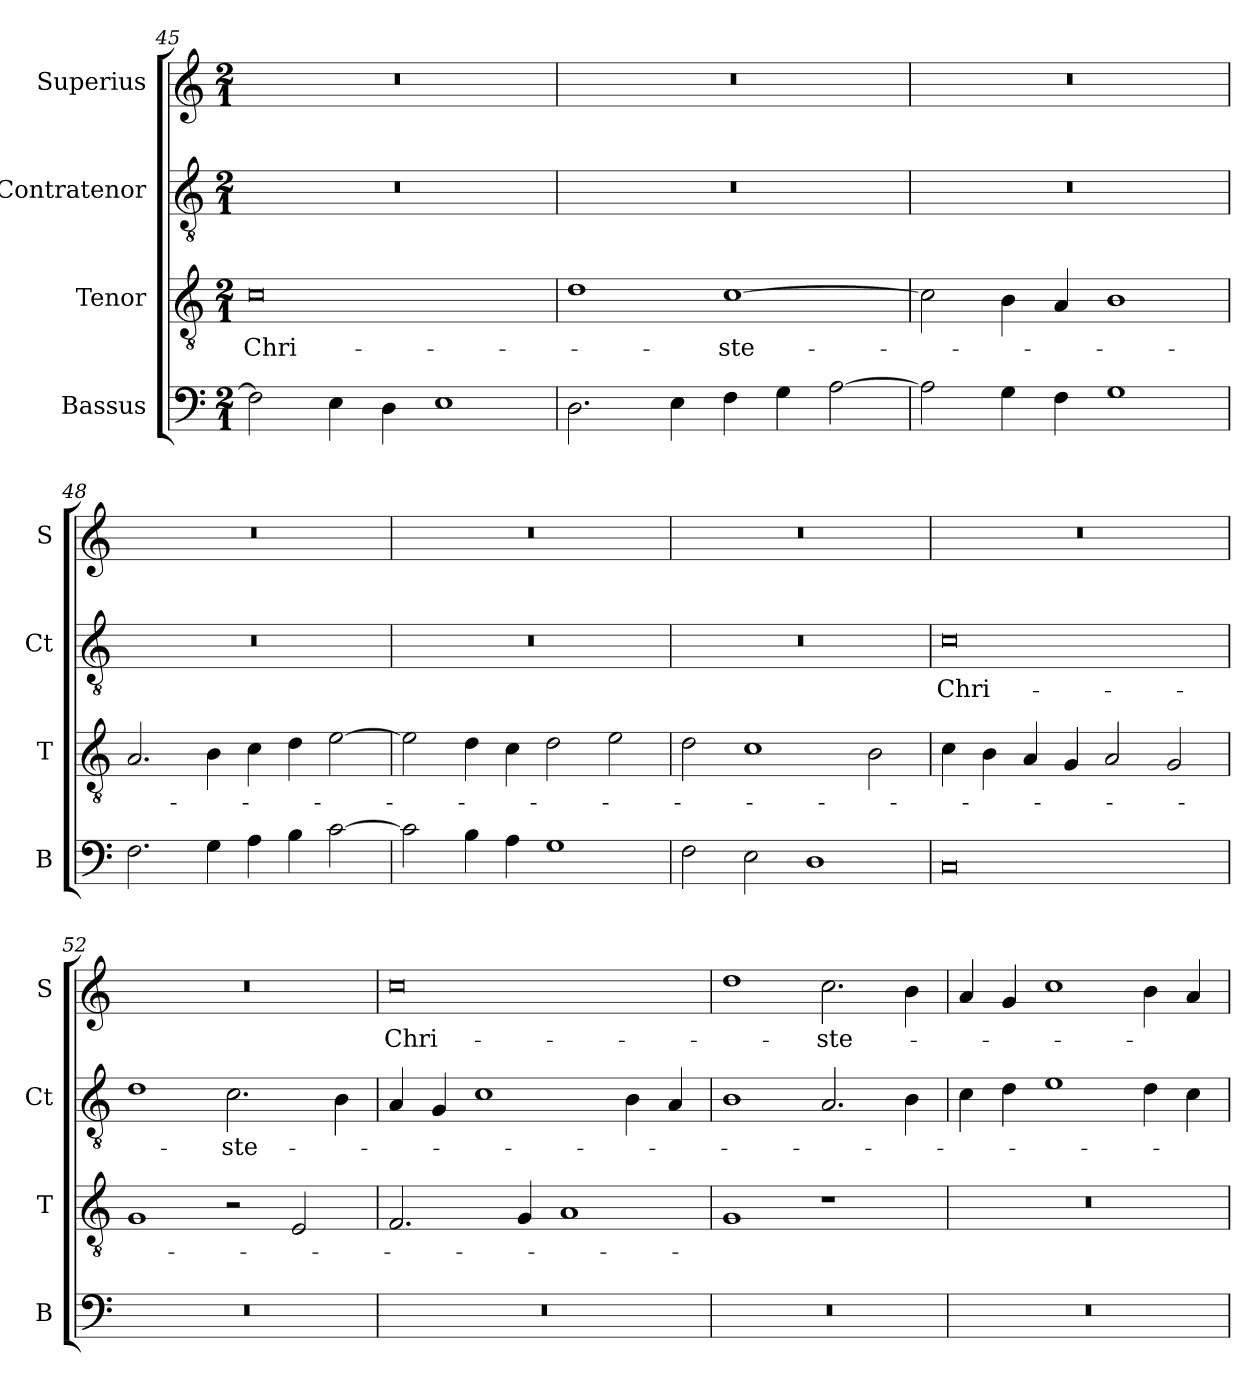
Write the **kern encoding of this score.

**kern	**kern	**text	**kern	**text	**kern	**text
*part4	*part3	*part3	*part2	*part2	*part1	*part1
*staff4	*staff3	*staff3	*staff2	*staff2	*staff1	*staff1
*I"Bassus	*I"Tenor	*	*I"Contratenor	*	*I"Superius	*
*I'B	*I'T	*	*I'Ct	*	*I'S	*
*clefF4	*clefGv2	*	*clefGv2	*	*clefG2	*
*k[]	*k[]	*	*k[]	*	*k[]	*
*M2/1	*M2/1	*	*M2/1	*	*M2/1	*
=45	=45	=45	=45	=45	=45	=45
2F\]	0c	Chri-	0r	.	0r	.
4E\	.	.	.	.	.	.
4D\	.	.	.	.	.	.
1E	.	.	.	.	.	.
=46	=46	=46	=46	=46	=46	=46
2.D\	1d	.	0r	.	0r	.
4E\	.	.	.	.	.	.
4F\	[1c	-ste-	.	.	.	.
4G\	.	.	.	.	.	.
[2A\	.	.	.	.	.	.
=47	=47	=47	=47	=47	=47	=47
2A\]	2c\]	.	0r	.	0r	.
4G\	4B\	.	.	.	.	.
4F\	4A/	.	.	.	.	.
1G	1B	.	.	.	.	.
=48	=48	=48	=48	=48	=48	=48
2.F\	2.A/	.	0r	.	0r	.
4G\	4B\	.	.	.	.	.
4A\	4c\	.	.	.	.	.
4B\	4d\	.	.	.	.	.
[2c\	[2e\	.	.	.	.	.
=49	=49	=49	=49	=49	=49	=49
2c\]	2e\]	.	0r	.	0r	.
4B\	4d\	.	.	.	.	.
4A\	4c\	.	.	.	.	.
1G	2d\	.	.	.	.	.
.	2e\	.	.	.	.	.
=50	=50	=50	=50	=50	=50	=50
2F\	2d\	.	0r	.	0r	.
2E\	1c	.	.	.	.	.
1D	.	.	.	.	.	.
.	2B\	.	.	.	.	.
=51	=51	=51	=51	=51	=51	=51
0C	4c\	.	0c	Chri-	0r	.
.	4B\	.	.	.	.	.
.	4A/	.	.	.	.	.
.	4G/	.	.	.	.	.
.	2A/	.	.	.	.	.
.	2G/	.	.	.	.	.
=52	=52	=52	=52	=52	=52	=52
0r	1G	.	1d	.	0r	.
.	2r	.	2.c\	-ste-	.	.
.	2E/	.	.	.	.	.
.	.	.	4B\	.	.	.
=53	=53	=53	=53	=53	=53	=53
0r	2.F/	.	4A/	.	0cc	Chri-
.	.	.	4G/	.	.	.
.	.	.	1c	.	.	.
.	4G/	.	.	.	.	.
.	1A	.	.	.	.	.
.	.	.	4B\	.	.	.
.	.	.	4A/	.	.	.
=54	=54	=54	=54	=54	=54	=54
0r	1G	.	1B	.	1dd	.
.	1r	.	2.A/	.	2.cc\	-ste-
.	.	.	4B\	.	4b\	.
=55	=55	=55	=55	=55	=55	=55
0r	0r	.	4c\	.	4a/	.
.	.	.	4d\	.	4g/	.
.	.	.	1e	.	1cc	.
.	.	.	4d\	.	4b\	.
.	.	.	4c\	.	4a/	.
=	=	=	=	=	=	=
*-	*-	*-	*-	*-	*-	*-
